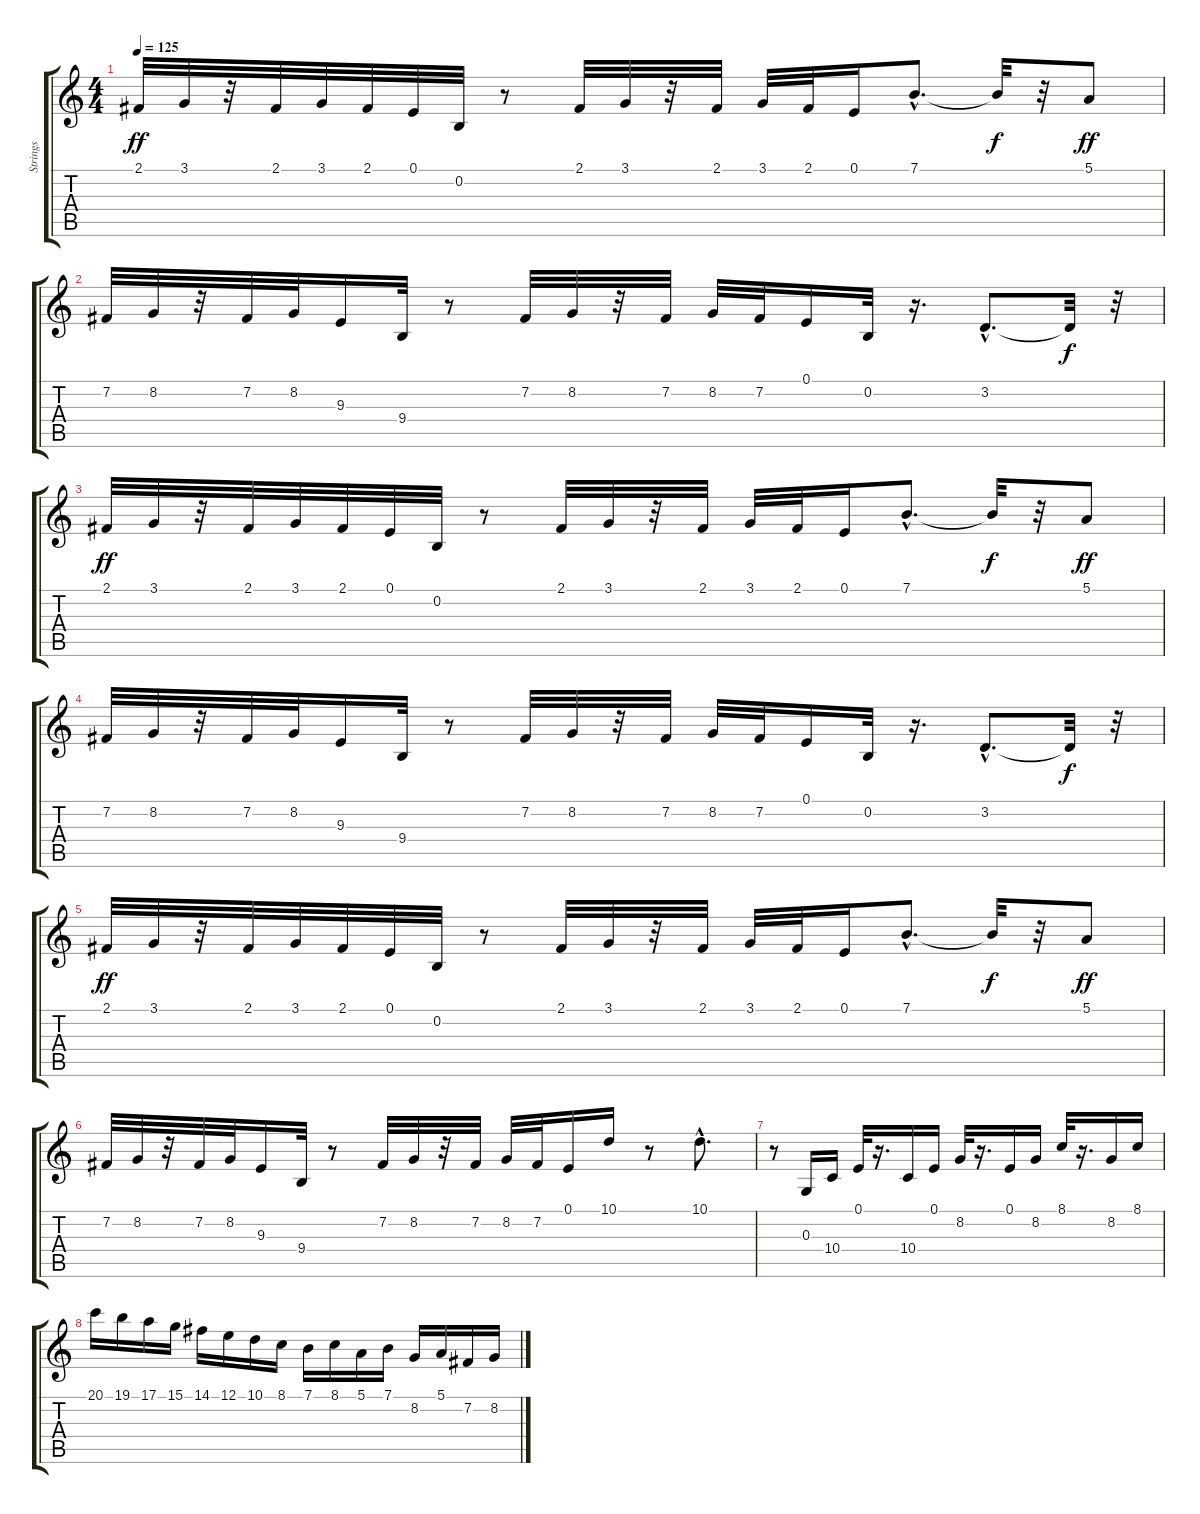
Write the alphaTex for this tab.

\track ("Strings" "Strings") {instrument tremolostrings}
\staff {score tabs}
\tuning (E4 B3 G3 D3 A2 E2) {hide}
\ts (4 4)
\tempo 125
\clef g2
\ks c
2.1.32{dy ff} 3.1.32 r.32 2.1.32 3.1.32 2.1.32 0.1.32 0.2.32 r.8 2.1.32 3.1.32 r.32 2.1.32 3.1.32 2.1.32 0.1.16 7.1{hac}.8{d} 7.1{t}.32{dy f} r.32 5.1.8{dy ff} |
7.2.32 8.2.32 r.32 7.2.32 8.2.32 9.3.16 9.4.32 r.8 7.2.32 8.2.32 r.32 7.2.32 8.2.32 7.2.32 0.1.16 0.2.32 r.16{d} 3.2{hac}.8{d} 3.2{t}.32{dy f} r.32 |
2.1.32{dy ff} 3.1.32 r.32 2.1.32 3.1.32 2.1.32 0.1.32 0.2.32 r.8 2.1.32 3.1.32 r.32 2.1.32 3.1.32 2.1.32 0.1.16 7.1{hac}.8{d} 7.1{t}.32{dy f} r.32 5.1.8{dy ff} |
7.2.32 8.2.32 r.32 7.2.32 8.2.32 9.3.16 9.4.32 r.8 7.2.32 8.2.32 r.32 7.2.32 8.2.32 7.2.32 0.1.16 0.2.32 r.16{d} 3.2{hac}.8{d} 3.2{t}.32{dy f} r.32 |
2.1.32{dy ff} 3.1.32 r.32 2.1.32 3.1.32 2.1.32 0.1.32 0.2.32 r.8 2.1.32 3.1.32 r.32 2.1.32 3.1.32 2.1.32 0.1.16 7.1{hac}.8{d} 7.1{t}.32{dy f} r.32 5.1.8{dy ff} |
7.2.32 8.2.32 r.32 7.2.32 8.2.32 9.3.16 9.4.32 r.8 7.2.32 8.2.32 r.32 7.2.32 8.2.32 7.2.32 0.1.16 10.1.16 r.8 10.1{hac}.8{d} |
r.8 0.3.16 10.4.16 0.1.32 r.16{d} 10.4.16 0.1.16 8.2.32 r.16{d} 0.1.16 8.2.16 8.1.32 r.16{d} 8.2.16 8.1.16 |
20.1.16 19.1.16 17.1.16 15.1.16 14.1.16 12.1.16 10.1.16 8.1.16 7.1.16 8.1.16 5.1.16 7.1.16 8.2.16 5.1.16 7.2.16 8.2.16
